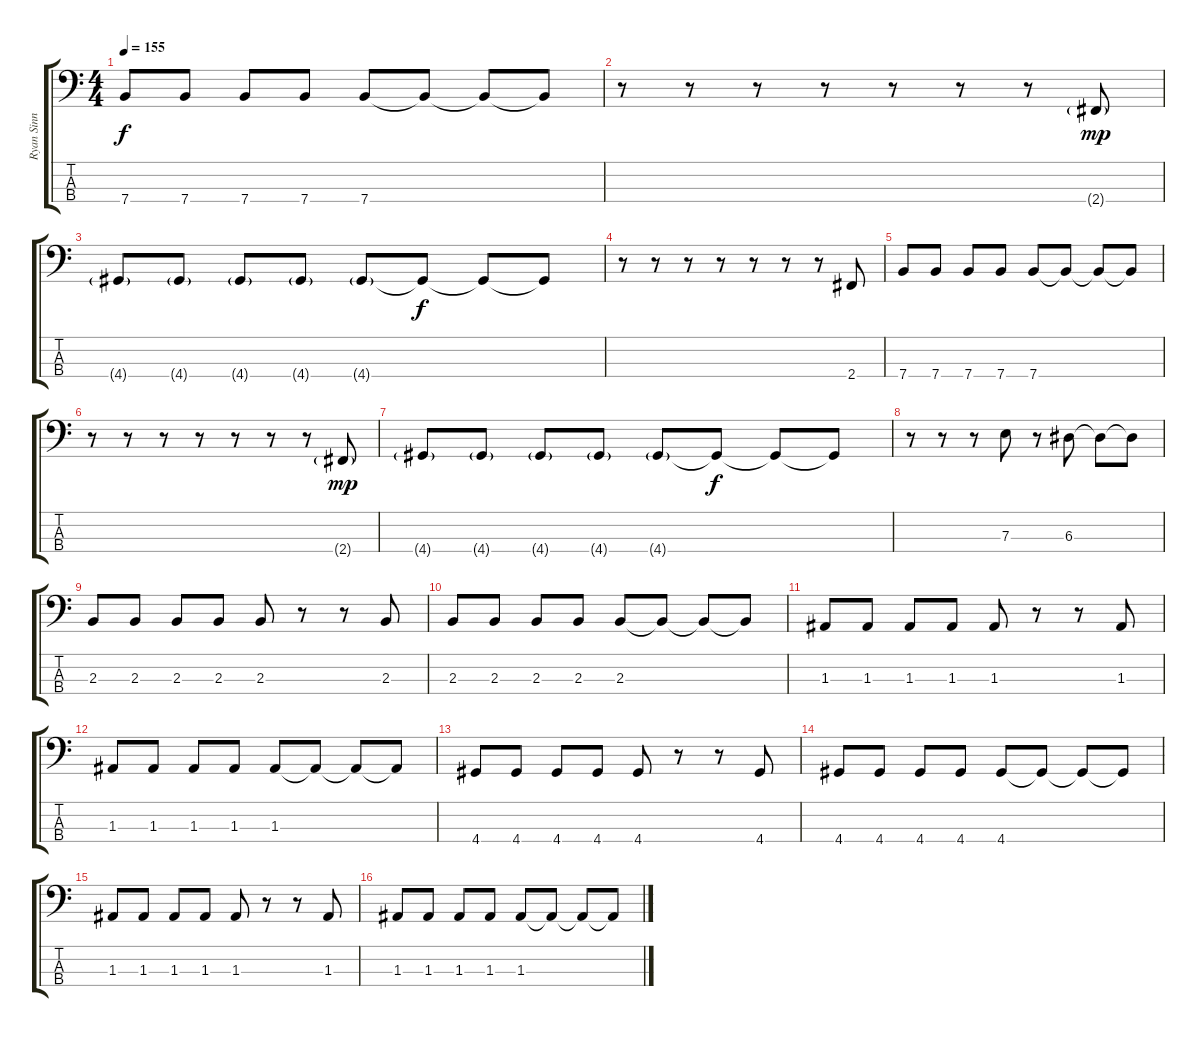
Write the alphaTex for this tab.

\track ("Ryan Sinn - Bass Guitar" "Ryan Sinn ") {instrument electricbasspick}
\staff {score tabs}
\tuning (G2 D2 A1 E1) {hide}
\ts (4 4)
\tempo 155
\clef f4
\ks c
7.4.8{dy f} 7.4.8 7.4.8 7.4.8 7.4.8 7.4{t}.8 7.4{t}.8 7.4{t}.8 |
r.8 r.8 r.8 r.8 r.8 r.8 r.8 2.4{g}.8{dy mp} |
4.4{g}.8 4.4{g}.8 4.4{g}.8 4.4{g}.8 4.4{g}.8 4.4{t}.8{dy f} 4.4{t}.8 4.4{t}.8 |
r.8 r.8 r.8 r.8 r.8 r.8 r.8 2.4.8 |
7.4.8 7.4.8 7.4.8 7.4.8 7.4.8 7.4{t}.8 7.4{t}.8 7.4{t}.8 |
r.8 r.8 r.8 r.8 r.8 r.8 r.8 2.4{g}.8{dy mp} |
4.4{g}.8 4.4{g}.8 4.4{g}.8 4.4{g}.8 4.4{g}.8 4.4{t}.8{dy f} 4.4{t}.8 4.4{t}.8 |
r.8 r.8 r.8 7.3.8 r.8 6.3.8 6.3{t}.8 6.3{t}.8 |
2.3.8 2.3.8 2.3.8 2.3.8 2.3.8 r.8 r.8 2.3.8 |
2.3.8 2.3.8 2.3.8 2.3.8 2.3.8 2.3{t}.8 2.3{t}.8 2.3{t}.8 |
1.3.8 1.3.8 1.3.8 1.3.8 1.3.8 r.8 r.8 1.3.8 |
1.3.8 1.3.8 1.3.8 1.3.8 1.3.8 1.3{t}.8 1.3{t}.8 1.3{t}.8 |
4.4.8 4.4.8 4.4.8 4.4.8 4.4.8 r.8 r.8 4.4.8 |
4.4.8 4.4.8 4.4.8 4.4.8 4.4.8 4.4{t}.8 4.4{t}.8 4.4{t}.8 |
1.3.8 1.3.8 1.3.8 1.3.8 1.3.8 r.8 r.8 1.3.8 |
1.3.8 1.3.8 1.3.8 1.3.8 1.3.8 1.3{t}.8 1.3{t}.8 1.3{t}.8
